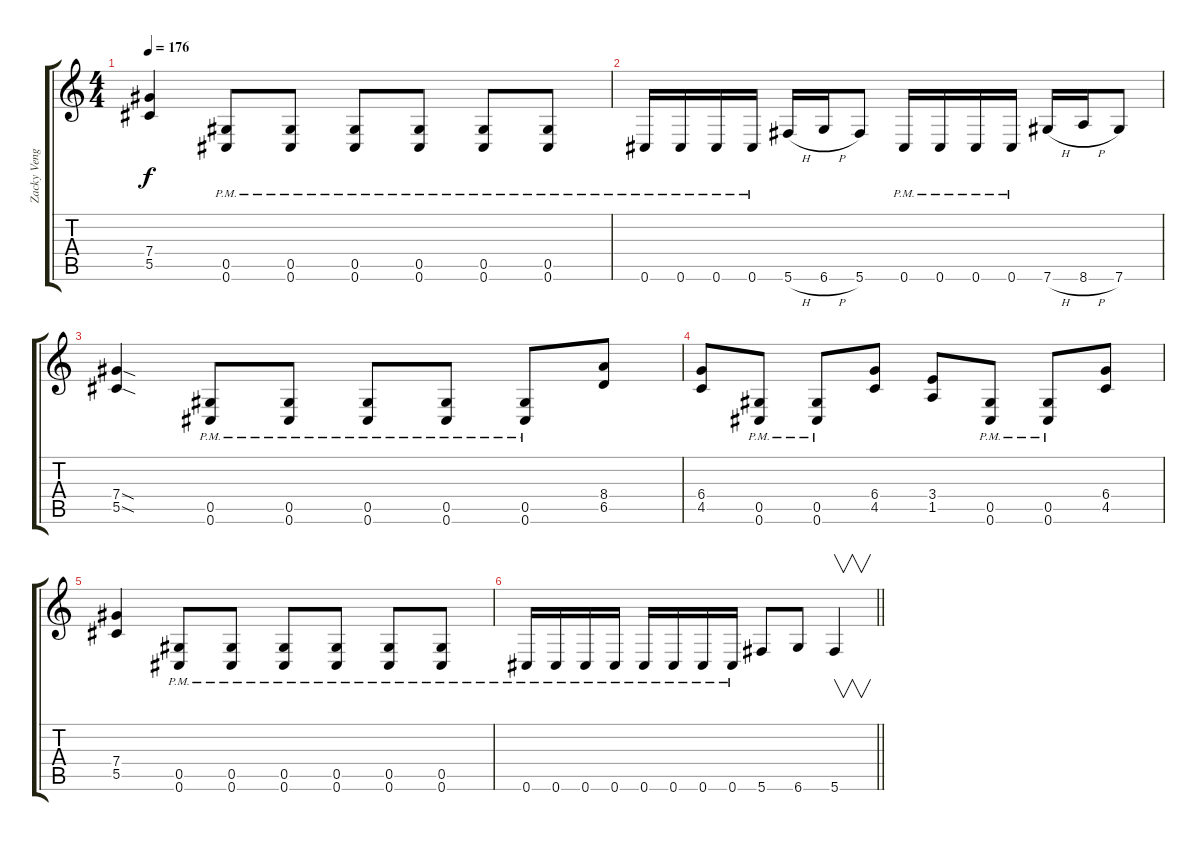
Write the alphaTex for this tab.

\track ("Zacky Vengeance" "Zacky Veng") {instrument distortionguitar}
\staff {score tabs}
\tuning (Eb4 Bb3 Gb3 Db3 Ab2 Db2) {hide}
\ts (4 4)
\tempo 176
\clef g2
\ks c
(7.4 5.5).4{dy f} (0.5{pm} 0.6{pm}).8 (0.5{pm} 0.6{pm}).8 (0.5{pm} 0.6{pm}).8 (0.5{pm} 0.6{pm}).8 (0.5{pm} 0.6{pm}).8 (0.5{pm} 0.6{pm}).8 |
0.6{pm}.16 0.6{pm}.16 0.6{pm}.16 0.6{pm}.16 5.6{h}.16 6.6{h}.16 5.6.8 0.6{pm}.16 0.6{pm}.16 0.6{pm}.16 0.6{pm}.16 7.6{h}.16 8.6{h}.16 7.6.8 |
(7.4{sod} 5.5{sod}).4 (0.5{pm} 0.6{pm}).8 (0.5{pm} 0.6{pm}).8 (0.5{pm} 0.6{pm}).8 (0.5{pm} 0.6{pm}).8 (0.5{pm} 0.6{pm}).8 (8.4 6.5).8 |
(6.4 4.5).8 (0.5{pm} 0.6{pm}).8 (0.5{pm} 0.6{pm}).8 (6.4 4.5).8 (3.4 1.5).8 (0.5{pm} 0.6{pm}).8 (0.5{pm} 0.6{pm}).8 (6.4 4.5).8 |
(7.4 5.5).4 (0.5{pm} 0.6{pm}).8 (0.5{pm} 0.6{pm}).8 (0.5{pm} 0.6{pm}).8 (0.5{pm} 0.6{pm}).8 (0.5{pm} 0.6{pm}).8 (0.5{pm} 0.6{pm}).8 |
\barLineRight lightlight
0.6{pm}.16 0.6{pm}.16 0.6{pm}.16 0.6{pm}.16 0.6{pm}.16 0.6{pm}.16 0.6{pm}.16 0.6{pm}.16 5.6.8 6.6.8 5.6.4{v}
